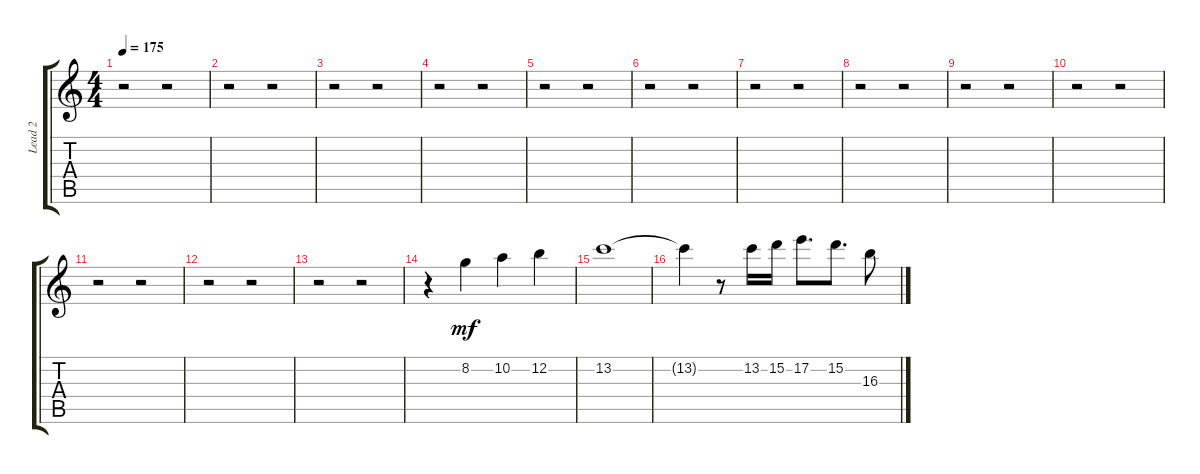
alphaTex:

\track ("Lead 2" "Lead 2") {instrument overdrivenguitar}
\staff {score tabs}
\tuning (E4 B3 G3 D3 A2 E2) {hide}
\ts (4 4)
\tempo 175
\clef g2
\ks c
r.2{dy mf} r.2 |
r.2 r.2 |
r.2 r.2 |
r.2 r.2 |
r.2 r.2 |
r.2 r.2 |
r.2 r.2 |
r.2 r.2 |
r.2 r.2 |
r.2 r.2 |
r.2 r.2 |
r.2 r.2 |
r.2 r.2 |
r.4 8.2.4 10.2.4 12.2.4 |
13.2.1 |
13.2{t}.4 r.8 13.2.16 15.2.16 17.2.8{d} 15.2.8{d} 16.3.8
